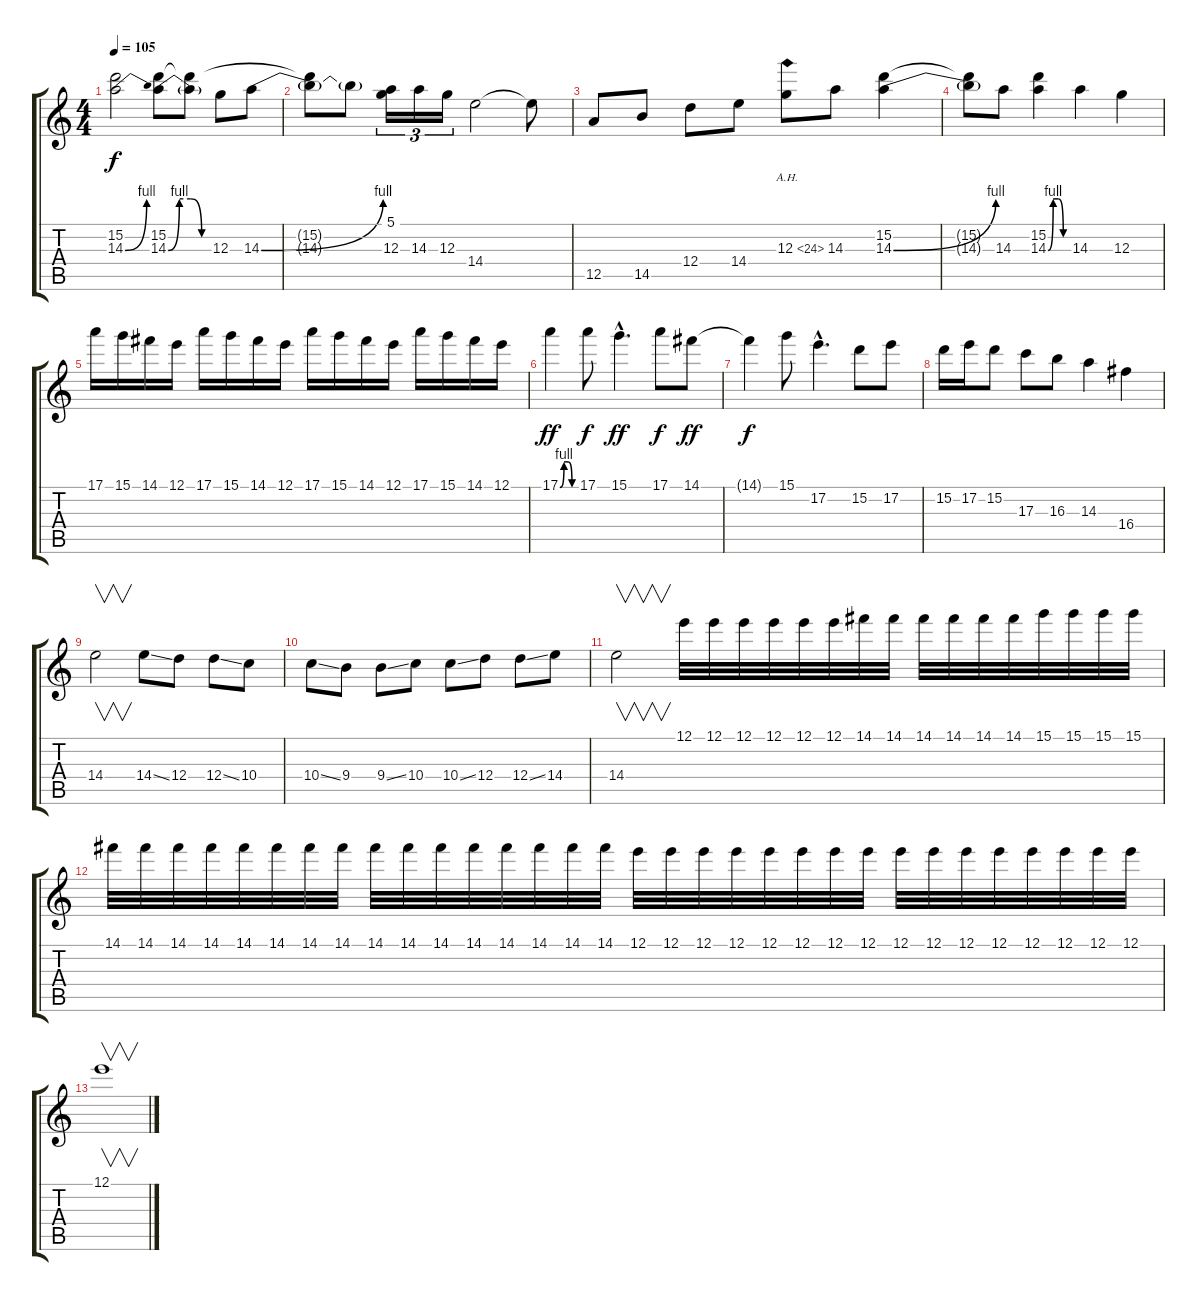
\track "" {instrument distortionguitar}
\staff {score tabs}
\tuning (E4 B3 G3 D3 A2 E2) {hide}
\ts (4 4)
\tempo 105
\clef g2
\ks c
(15.2 14.3{be (bend 0 0 60 4)}).2{dy f} (15.2 14.3{be (custom 0 0 15 4 30 4 45 0 60 0)}).8 (15.2{t} 14.3{t}).8 12.3.8 14.3{be (bend 0 0 60 4)}.8 |
(15.2{t} 14.3{t}).8 14.3{t}.8 (5.1 12.3).16{tu (3 2)} 14.3.16{tu (3 2)} 12.3.16{tu (3 2)} 14.4.2 14.4{t}.8 |
12.5.8 14.5.8 12.4.8 14.4.8 12.3{ah 12}.8 14.3.8 (15.2 14.3{be (bend 0 0 60 4)}).4 |
(15.2{t} 14.3{t}).8 14.3.8 (15.2 14.3{be (custom 0 0 15 4 30 4 45 0 60 0)}).4 14.3.4 12.3.4 |
17.1.16 15.1.16 14.1.16 12.1.16 17.1.16 15.1.16 14.1.16 12.1.16 17.1.16 15.1.16 14.1.16 12.1.16 17.1.16 15.1.16 14.1.16 12.1.16 |
17.1{be (custom 0 0 15 4 30 4 45 0 60 0)}.4{dy ff} 17.1.8{dy f} 15.1{hac}.4{d dy ff} 17.1.8{dy f} 14.1.8{dy ff} |
14.1{t}.4{dy f} 15.1.8 17.2{hac}.4{d} 15.2.8 17.2.8 |
15.2.16 17.2.16 15.2.8 17.3.8 16.3.8 14.3.4 16.4.4 |
14.4.2{v} 14.4{ss}.8 12.4.8 12.4{ss}.8 10.4.8 |
10.4{ss}.8 9.4.8 9.4{ss}.8 10.4.8 10.4{ss}.8 12.4.8 12.4{ss}.8 14.4.8 |
14.4.2{v} 12.1.32 12.1.32 12.1.32 12.1.32 12.1.32 12.1.32 14.1.32 14.1.32 14.1.32 14.1.32 14.1.32 14.1.32 15.1.32 15.1.32 15.1.32 15.1.32 |
14.1.32 14.1.32 14.1.32 14.1.32 14.1.32 14.1.32 14.1.32 14.1.32 14.1.32 14.1.32 14.1.32 14.1.32 14.1.32 14.1.32 14.1.32 14.1.32 12.1.32 12.1.32 12.1.32 12.1.32 12.1.32 12.1.32 12.1.32 12.1.32 12.1.32 12.1.32 12.1.32 12.1.32 12.1.32 12.1.32 12.1.32 12.1.32 |
12.1.1{v}
